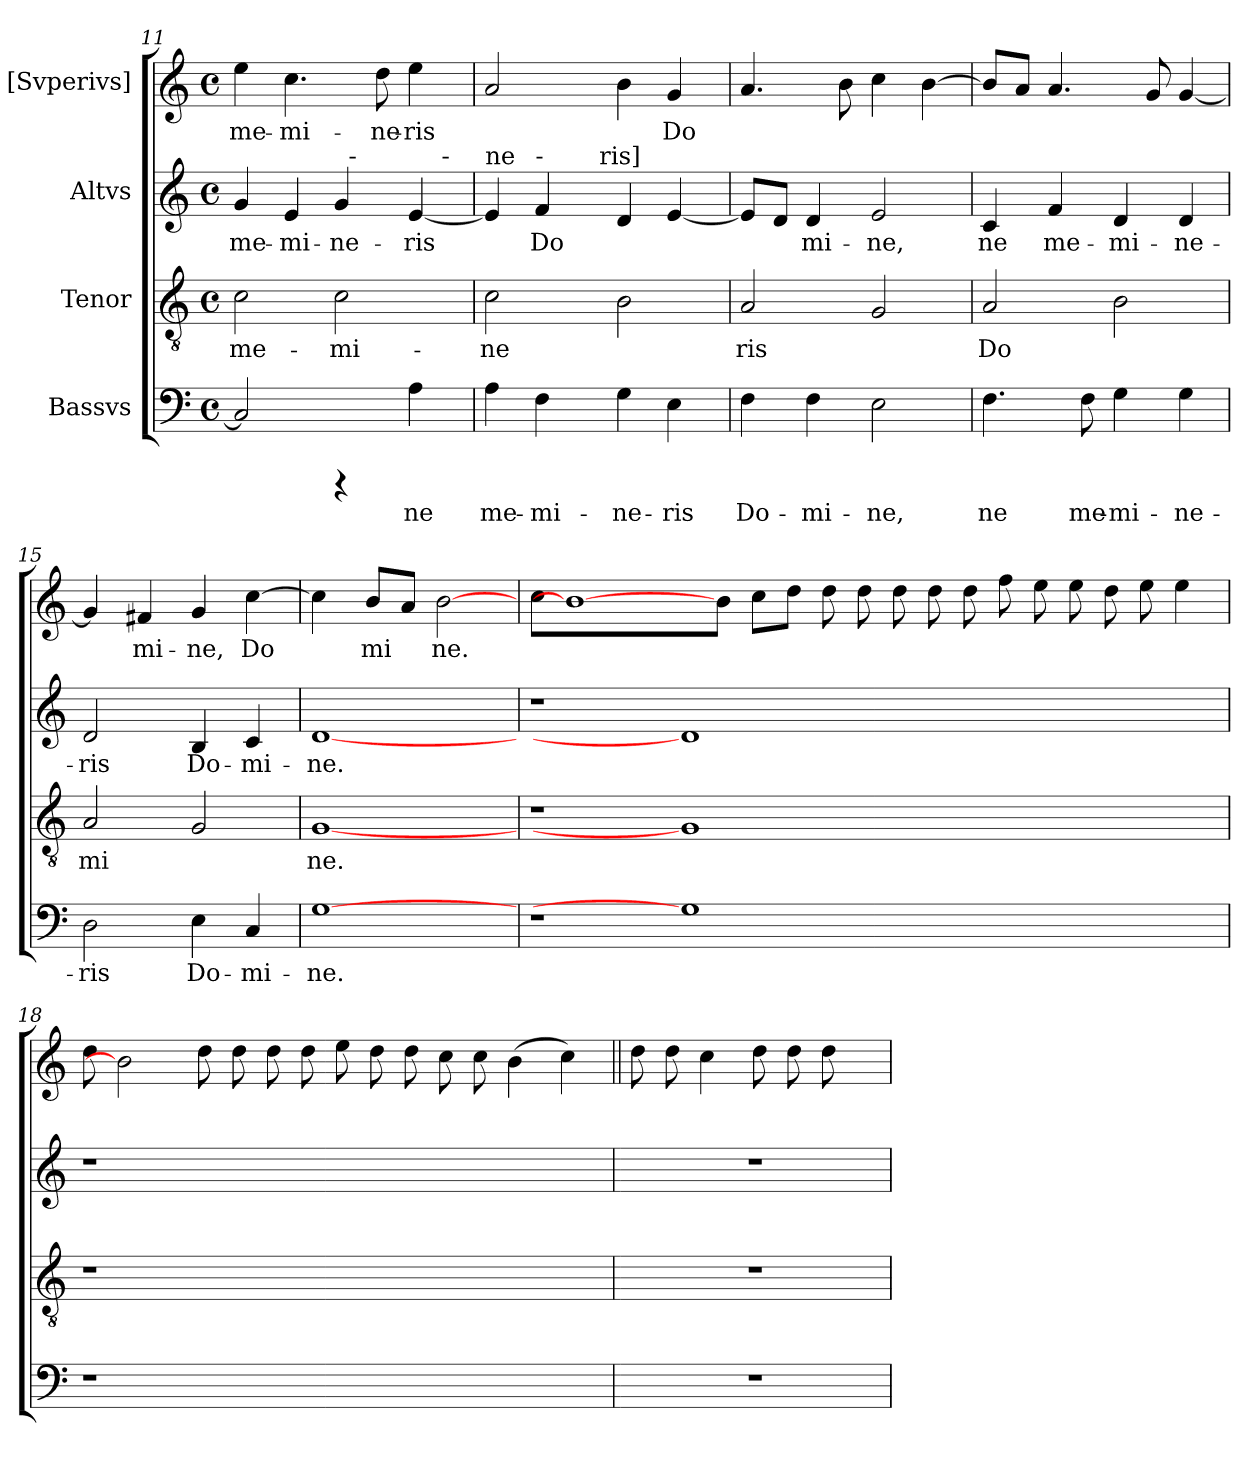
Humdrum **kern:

**kern	**text	**kern	**text	**kern	**text	**kern	**text
*part4	*part4	*part3	*part3	*part2	*part2	*part1	*part1
*staff4	*staff4	*staff3	*staff3	*staff2	*staff2	*staff1	*staff1
*I"Bassvs	*	*I"Tenor	*	*I"Altvs	*	*I"[Svperivs]	*
!!LO:PB:g=z
*clefF4	*	*clefGv2	*	*clefG2	*	*clefG2	*
*k[]	*	*k[]	*	*k[]	*	*k[]	*
*C:	*	*C:	*	*C:	*	*C:	*
*M4/4	*	*M4/4	*	*M4/4	*	*M4/4	*
*met(c)	*	*met(c)	*	*met(c)	*	*met(c)	*
=11	=11	=11	=11	=11	=11	=11	=11
!	!	!	!	!LO:TX:a:t=me-mi	!	!	!
!	!LO:LY:b:cj	!	!LO:LY:b:cj	!	!LO:LY:b:cj	!	!LO:LY:b:cj
*	*	*	*	*^	*	*	*
*	*	*	*	*	*^	*	*	*
2C/]	.	2c\	me-	4g/	2ryy	2..ryy	me-	4ee\	me-
!	!	!	!	!	!	!	!LO:LY:b:cj	!	!LO:LY:b:cj
.	.	.	.	4e/	.	.	-mi-	4.cc\	-mi-
!	!	!	!LO:LY:b:cj	!	!	!	!LO:LY:b:cj	!	!
4rCCC	.	2c\	-mi-	4g/	32ryy	.	-ne-	.	.
!	!	!	!	!	!LO:TX:a:t=-	!	!	!	!
.	.	.	.	.	4...ryy	.	.	.	.
!	!	!	!	!	!	!	!	!	!LO:LY:b:cj
.	.	.	.	.	.	.	.	8dd\	-ne-
!	!LO:LY:b:cj	!	!	!	!	!	!LO:LY:b:cj	!	!LO:LY:b:cj
4A\	ne	.	.	[<4e/	.	.	-ris	4ee\	-ris
!	!	!	!	!	!	!LO:TX:a:t=-	!	!	!
.	.	.	.	.	.	8ryy	.	.	.
=12	=12	=12	=12	=12	=12	=12	=12	=12	=12
!	!	!	!	!LO:TX:a:t=ne	!	!	!	!	!
!	!LO:LY:b:cj	!	!LO:LY:b:cj	!	!	!	!LO:LY:b:cj	!	!LO:LY:b:cj
*	*	*	*	*	*v	*v	*	*	*
4A\	me-	2c\	-ne-	4e/]	4ryy	.	2a/	.
!	!	!	!	!LO:TX:a:t=-	!	!	!	!
!	!LO:LY:b:cj	!	!	!	!	!LO:LY:b:cj	!	!
4F\	-mi-	.	.	4f/	8ryy	Do-	.	.
.	.	.	.	.	16ryy	.	.	.
.	.	.	.	.	64ryy	.	.	.
!	!	!	!	!	!LO:TX:a:t=ris]	!	!	!
.	.	.	.	.	2ryy	.	.	.
!	!LO:LY:b:cj	!	!LO:LY:b:cj	!	!	!LO:LY:b:cj	!	!LO:LY:b:cj
4G\	-ne-	2B\	--	4d/	.	--	4b\	.
!	!LO:LY:b:cj	!	!	!	!	!LO:LY:b:cj	!	!LO:LY:b:cj
4E\	-ris	.	.	[<4e/	.	--	4g/	Do-
.	.	.	.	.	32.ryy	.	.	.
=13	=13	=13	=13	=13	=13	=13	=13	=13
!	!LO:LY:b:cj	!	!LO:LY:b:cj	!	!	!LO:LY:b:cj	!	!LO:LY:b:cj
*	*	*	*	*v	*v	*	*	*
4F\	Do-	2A/	-ris	8e/L]	--	4.a/	--
!	!	!	!	!	!LO:LY:b:cj	!	!
.	.	.	.	8d/J	--	.	.
!	!LO:LY:b:cj	!	!	!	!LO:LY:b:cj	!	!
4F\	-mi-	.	.	4d/	-mi-	.	.
!	!	!	!	!	!	!	!LO:LY:b:cj
.	.	.	.	.	.	8b\	--
!	!LO:LY:b:cj	!	!LO:LY:b:cj	!	!LO:LY:b:cj	!	!LO:LY:b:cj
2E\	-ne,	2G/	.	2e/	-ne,	4cc\	--
!	!	!	!	!	!	!	!LO:LY:b:cj
.	.	.	.	.	.	[>4b\	--
=14	=14	=14	=14	=14	=14	=14	=14
!	!LO:LY:b:cj	!	!LO:LY:b:cj	!	!LO:LY:b:cj	!	!LO:LY:b:cj
4.F\	ne	2A/	Do-	4c/	ne	8b/L]	--
!	!	!	!	!	!	!	!LO:LY:b:cj
.	.	.	.	.	.	8a/J	--
!	!	!	!	!	!LO:LY:b:cj	!	!LO:LY:b:cj
.	.	.	.	4f/	me-	4.a/	--
!	!LO:LY:b:cj	!	!	!	!	!	!
8F\	me-	.	.	.	.	.	.
!	!LO:LY:b:cj	!	!LO:LY:b:cj	!	!LO:LY:b:cj	!	!
4G\	-mi-	2B\	--	4d/	-mi-	.	.
!	!	!	!	!	!	!	!LO:LY:b:cj
.	.	.	.	.	.	8g/	--
!	!LO:LY:b:cj	!	!	!	!LO:LY:b:cj	!	!LO:LY:b:cj
4G\	-ne-	.	.	4d/	-ne-	[<4g/	--
=15	=15	=15	=15	=15	=15	=15	=15
!	!LO:LY:b:cj	!	!LO:LY:b:cj	!	!LO:LY:b:cj	!	!LO:LY:b:cj
2D\	-ris	2A/	-mi-	2d/	-ris	4g/]	--
!	!	!	!	!	!	!	!LO:LY:b:cj
.	.	.	.	.	.	4f#/	-mi-
!	!LO:LY:b:cj	!	!LO:LY:b:cj	!	!LO:LY:b:cj	!	!LO:LY:b:cj
4E\	Do-	2G/	--	4B/	Do-	4g/	-ne,
!	!LO:LY:b:cj	!	!	!	!LO:LY:b:cj	!	!LO:LY:b:cj
4C/	-mi-	.	.	4c/	-mi-	[>4cc\	Do-
=16	=16	=16	=16	=16	=16	=16	=16
!	!LO:LY:b:cj	!	!LO:LY:b:cj	!	!LO:LY:b:cj	!	!LO:LY:b:cj
[1G	-ne.	[1G	-ne.	[1d	-ne.	4cc\]	--
!	!	!	!	!	!	!	!LO:LY:b:cj
.	.	.	.	.	.	8b/L	-mi-
!	!	!	!	!	!	!	!LO:LY:b:cj
.	.	.	.	.	.	8a/J	--
!	!	!	!	!	!	!	!LO:LY:b:cj
.	.	.	.	.	.	[2b	-ne.
!!LO:PB:g=z
=17!	=17!	=17!	=17!	=17!	=17!	=17!	=17!
!	!	!	!	!	!	!	!LO:LY:b:cj
1r	.	1r	.	1r	.	8cc\L	.
.	.	.	.	.	.	1b_	.
1G]	.	1G]	.	1d]	.	.	.
!	!	!	!	!	!	!	!LO:LY:b:cj
.	.	.	.	.	.	8b\J	.
!	!	!	!	!	!	!	!LO:LY:b:cj
.	.	.	.	.	.	8cc\L	.
!	!	!	!	!	!	!	!LO:LY:b:cj
.	.	.	.	.	.	8dd\J	.
!	!	!	!	!	!	!	!LO:LY:b:cj
.	.	.	.	.	.	8dd\	.
!	!	!	!	!	!	!	!LO:LY:b:cj
.	.	.	.	.	.	8dd\	.
!	!	!	!	!	!	!	!LO:LY:b:cj
.	.	.	.	.	.	8dd\	.
!	!	!	!	!	!	!	!LO:LY:b:cj
.	.	.	.	.	.	8dd\	.
!	!	!	!	!	!	!	!LO:LY:b:cj
1ryy	.	1ryy	.	1ryy	.	8dd\	.
!	!	!	!	!	!	!	!LO:LY:b:cj
.	.	.	.	.	.	8ff\	.
!	!	!	!	!	!	!	!LO:LY:b:cj
.	.	.	.	.	.	8ee\	.
!	!	!	!	!	!	!	!LO:LY:b:cj
.	.	.	.	.	.	8ee\	.
!	!	!	!	!	!	!	!LO:LY:b:cj
.	.	.	.	.	.	8dd\	.
!	!	!	!	!	!	!	!LO:LY:b:cj
.	.	.	.	.	.	8ee\	.
!	!	!	!	!	!	!	!LO:LY:b:cj
.	.	.	.	.	.	4ee\	.
=18	=18	=18	=18	=18	=18	=18	=18
!	!	!	!	!	!	!	!LO:LY:b:cj
1r	.	1r	.	1r	.	8dd\	.
.	.	.	.	.	.	2b]	.
!	!	!	!	!	!	!	!LO:LY:b:cj
.	.	.	.	.	.	8dd\	.
!	!	!	!	!	!	!	!LO:LY:b:cj
.	.	.	.	.	.	8dd\	.
!	!	!	!	!	!	!	!LO:LY:b:cj
.	.	.	.	.	.	8dd\	.
!	!	!	!	!	!	!	!LO:LY:b:cj
1ryy	.	1ryy	.	1ryy	.	8dd\	.
!	!	!	!	!	!	!	!LO:LY:b:cj
.	.	.	.	.	.	8ee\	.
!	!	!	!	!	!	!	!LO:LY:b:cj
.	.	.	.	.	.	8dd\	.
!	!	!	!	!	!	!	!LO:LY:b:cj
.	.	.	.	.	.	8dd\	.
!	!	!	!	!	!	!	!LO:LY:b:cj
.	.	.	.	.	.	8cc\	.
!	!	!	!	!	!	!	!LO:LY:b:cj
.	.	.	.	.	.	8cc\	.
!	!	!	!	!	!	!	!LO:LY:b:cj
.	.	.	.	.	.	(>4b\	.
!	!	!	!	!	!	!	!LO:LY:b:cj
4ryy	.	4ryy	.	4ryy	.	4cc\)	.
=19	=19||	=19	=19||	=19	=19||	=19||	=19||
!	!	!	!	!	!	!	!LO:LY:b:cj
1r	.	1r	.	1r	.	8dd\	.
!	!	!	!	!	!	!	!LO:LY:b:cj
.	.	.	.	.	.	8dd\	.
!	!	!	!	!	!	!	!LO:LY:b:cj
.	.	.	.	.	.	4cc\	.
!	!	!	!	!	!	!	!LO:LY:b:cj
.	.	.	.	.	.	8dd\	.
!	!	!	!	!	!	!	!LO:LY:b:cj
.	.	.	.	.	.	8dd\	.
!	!	!	!	!	!	!	!LO:LY:b:cj
.	.	.	.	.	.	8dd\	.
.	.	.	.	.	.	8ryy	.
=	=	=	=	=	=	=	=
*-	*-	*-	*-	*-	*-	*-	*-
